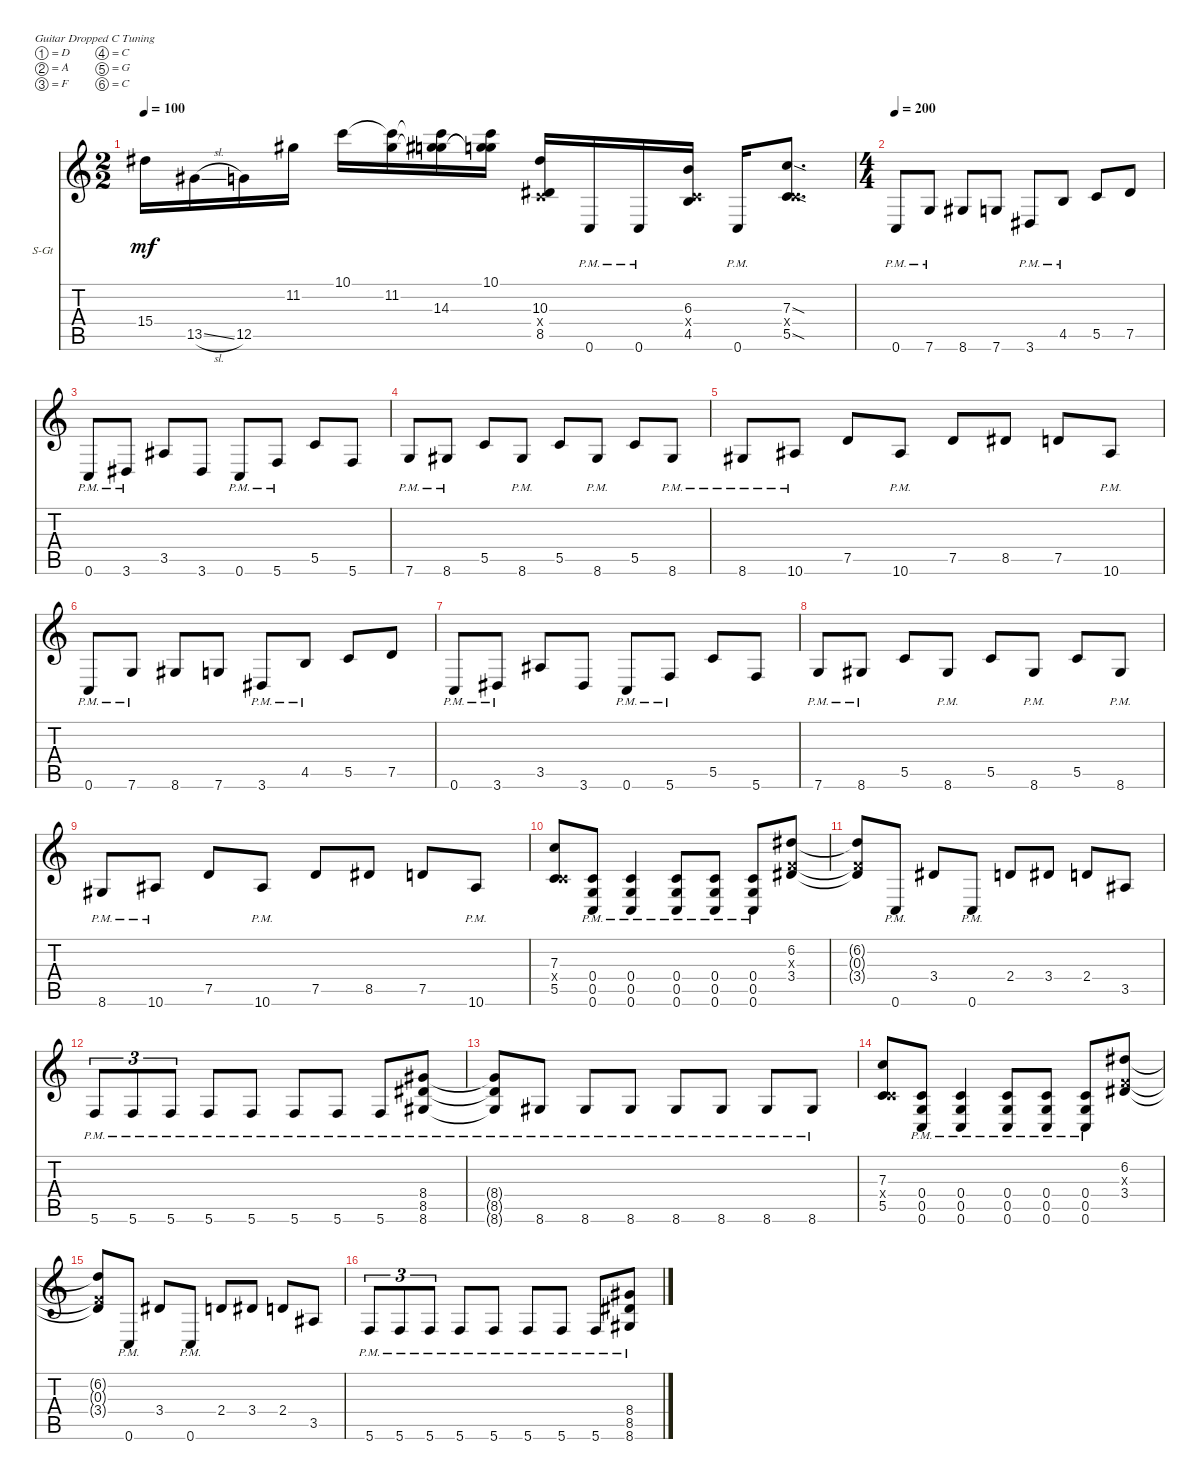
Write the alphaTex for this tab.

\defaultSystemsLayout 4
\bracketExtendMode nobrackets
\firstSystemTrackNameOrientation horizontal
\otherSystemsTrackNameOrientation horizontal
\track ("Gajic" "S-Gt") {instrument acousticguitarsteel}
\staff {score tabs}
\tuning (D4 A3 F3 C3 G2 C2)
\ts (2 2)
\tempo 100
\clef g2
\ks c
15.4.16{dy mf} 13.5{sl}.16 12.5.16 11.2.16 10.1.16 (11.2 10.1{t}).16 (14.3 10.1{t} 11.2{t}).16 (10.1 11.2{t} 14.3{t}).16 (8.5 10.3 0.4{x}).16 0.6{pm}.16 0.6{pm}.16 (4.5 6.3 0.4{x}).16 0.6{pm}.16 (5.5{sod} 7.3{sod} 0.4{x}).8{d} |
\ts (4 4)
\tempo 200
0.6{pm}.8 7.6{pm}.8 8.6.8 7.6.8 3.6{pm}.8 4.5{pm}.8 5.5.8 7.5.8 |
0.6{pm}.8 3.6{pm}.8 3.5.8 3.6.8 0.6{pm}.8 5.6{pm}.8 5.5.8 5.6.8 |
7.6{pm}.8 8.6{pm}.8 5.5.8 8.6{pm}.8 5.5.8 8.6{pm}.8 5.5.8 8.6{pm}.8 |
8.6{pm}.8 10.6{pm}.8 7.5.8 10.6{pm}.8 7.5.8 8.5.8 7.5.8 10.6{pm}.8 |
0.6{pm}.8 7.6{pm}.8 8.6.8 7.6.8 3.6{pm}.8 4.5{pm}.8 5.5.8 7.5.8 |
0.6{pm}.8 3.6{pm}.8 3.5.8 3.6.8 0.6{pm}.8 5.6{pm}.8 5.5.8 5.6.8 |
7.6{pm}.8 8.6{pm}.8 5.5.8 8.6{pm}.8 5.5.8 8.6{pm}.8 5.5.8 8.6{pm}.8 |
8.6{pm}.8 10.6{pm}.8 7.5.8 10.6{pm}.8 7.5.8 8.5.8 7.5.8 10.6{pm}.8 |
(5.5 0.4{x} 7.3).8 (0.6{pm} 0.4{pm} 0.5{pm}).8 (0.6{pm} 0.5{pm} 0.4{pm}).4 (0.6{pm} 0.4{pm} 0.5{pm}).8 (0.6{pm} 0.4{pm} 0.5{pm}).8 (0.6{pm} 0.4{pm} 0.5{pm}).8 (3.4 6.2 0.3{x}).8 |
(3.4{t} 6.2{t} 0.3{x t}).8 0.6{pm}.8 3.4.8 0.6{pm}.8 2.4.8 3.4.8 2.4.8 3.5.8 |
5.6{pm}.8{tu (3 2)} 5.6{pm}.8{tu (3 2)} 5.6{pm}.8{tu (3 2)} 5.6{pm}.8 5.6{pm}.8 5.6{pm}.8 5.6{pm}.8 5.6{pm}.8 (8.6{pm} 8.5 8.4).8 |
(8.6{pm t} 8.5{t} 8.4{t}).8 8.6{pm}.8 8.6{pm}.8 8.6{pm}.8 8.6{pm}.8 8.6{pm}.8 8.6{pm}.8 8.6{pm}.8 |
(5.5 0.4{x} 7.3).8 (0.6{pm} 0.4{pm} 0.5{pm}).8 (0.6{pm} 0.5{pm} 0.4{pm}).4 (0.6{pm} 0.4{pm} 0.5{pm}).8 (0.6{pm} 0.4{pm} 0.5{pm}).8 (0.6{pm} 0.4{pm} 0.5{pm}).8 (3.4 6.2 0.3{x}).8 |
(3.4{t} 6.2{t} 0.3{x t}).8 0.6{pm}.8 3.4.8 0.6{pm}.8 2.4.8 3.4.8 2.4.8 3.5.8 |
5.6{pm}.8{tu (3 2)} 5.6{pm}.8{tu (3 2)} 5.6{pm}.8{tu (3 2)} 5.6{pm}.8 5.6{pm}.8 5.6{pm}.8 5.6{pm}.8 5.6{pm}.8 (8.6{pm} 8.5 8.4).8
